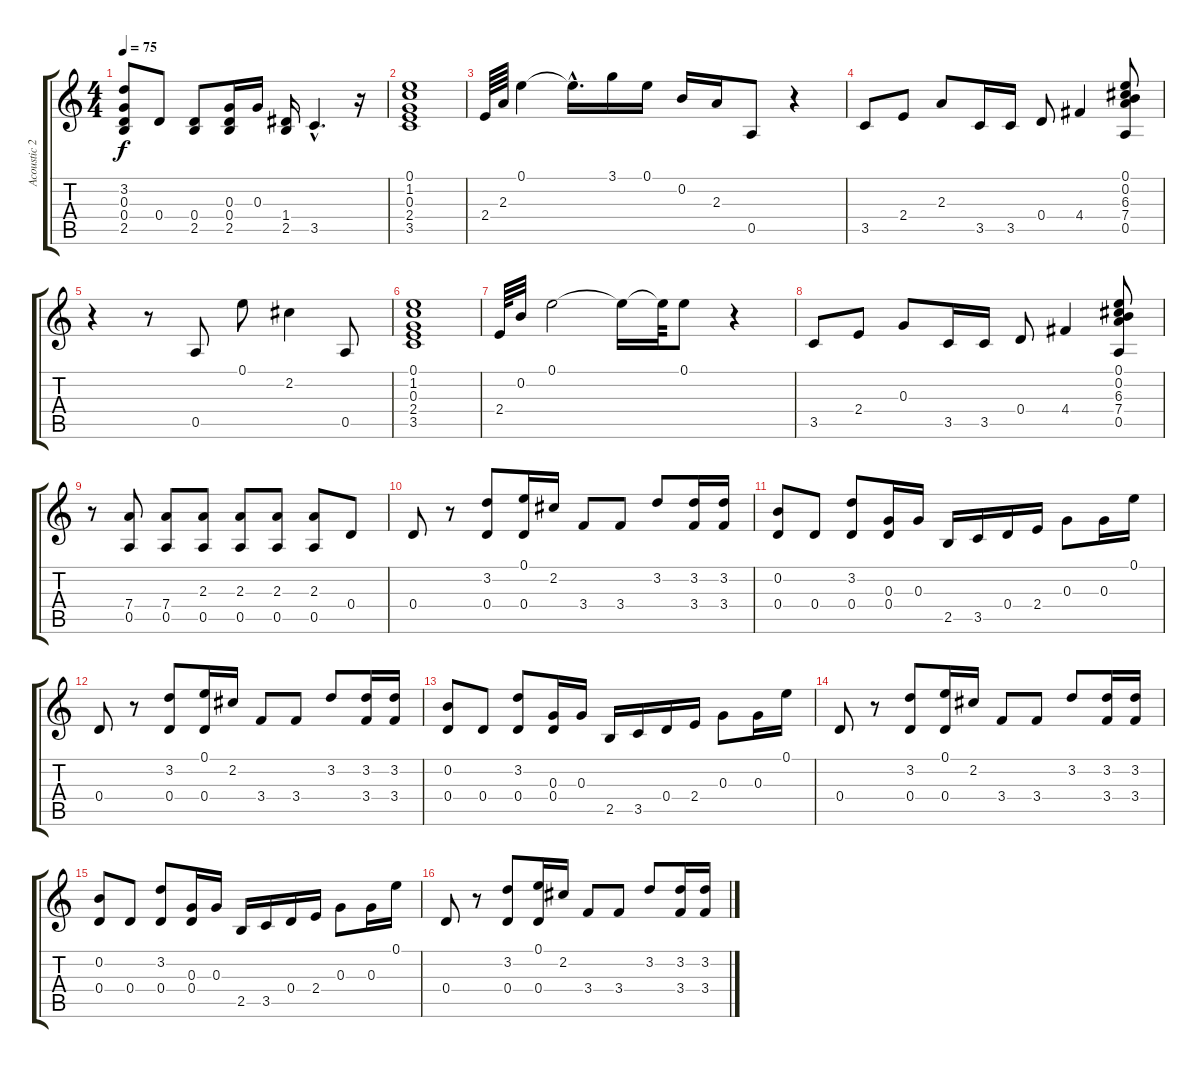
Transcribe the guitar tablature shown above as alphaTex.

\track ("Acoustic 2" "Acoustic 2") {instrument acousticguitarnylon}
\staff {score tabs}
\tuning (E4 B3 G3 D3 A2 E2) {hide}
\ts (4 4)
\tempo 75
\clef g2
\ks c
(3.2 0.3 0.4 2.5).8{dy f} 0.4.8 (0.4 2.5).8 (0.3 0.4 2.5).16 0.3.16 (1.4 2.5).16 3.5{hac}.4{d} r.16 |
(0.1 1.2 0.3 2.4 3.5).1 |
2.4.64 2.3.64 0.1.4 0.1{hac t}.16{d} 3.1.16 0.1.16 0.2.16 2.3.16 0.5.8 r.4 |
3.5.8 2.4.8 2.3.8 3.5.16 3.5.16 0.4.8 4.4.4 (0.1 0.2 6.3 7.4 0.5).8 |
r.4 r.8 0.5.8 0.1.8 2.2.4 0.5.8 |
(0.1 1.2 0.3 2.4 3.5).1 |
2.4.64 0.2.32 0.1.2 0.1{t}.16 0.1{t}.64 0.1.8 r.4 |
3.5.8 2.4.8 0.3.8 3.5.16 3.5.16 0.4.8 4.4.4 (0.1 0.2 6.3 7.4 0.5).8 |
r.8 (7.4 0.5).8 (7.4 0.5).8 (2.3 0.5).8 (2.3 0.5).8 (2.3 0.5).8 (2.3 0.5).8 0.4.8 |
0.4.8 r.8 (3.2 0.4).8 (0.1 0.4).16 2.2.16 3.4.8 3.4.8 3.2.8 (3.2 3.4).16 (3.2 3.4).16 |
(0.2 0.4).8 0.4.8 (3.2 0.4).8 (0.3 0.4).16 0.3.16 2.5.16 3.5.16 0.4.16 2.4.16 0.3.8 0.3.16 0.1.16 |
0.4.8 r.8 (3.2 0.4).8 (0.1 0.4).16 2.2.16 3.4.8 3.4.8 3.2.8 (3.2 3.4).16 (3.2 3.4).16 |
(0.2 0.4).8 0.4.8 (3.2 0.4).8 (0.3 0.4).16 0.3.16 2.5.16 3.5.16 0.4.16 2.4.16 0.3.8 0.3.16 0.1.16 |
0.4.8 r.8 (3.2 0.4).8 (0.1 0.4).16 2.2.16 3.4.8 3.4.8 3.2.8 (3.2 3.4).16 (3.2 3.4).16 |
(0.2 0.4).8 0.4.8 (3.2 0.4).8 (0.3 0.4).16 0.3.16 2.5.16 3.5.16 0.4.16 2.4.16 0.3.8 0.3.16 0.1.16 |
0.4.8 r.8 (3.2 0.4).8 (0.1 0.4).16 2.2.16 3.4.8 3.4.8 3.2.8 (3.2 3.4).16 (3.2 3.4).16
